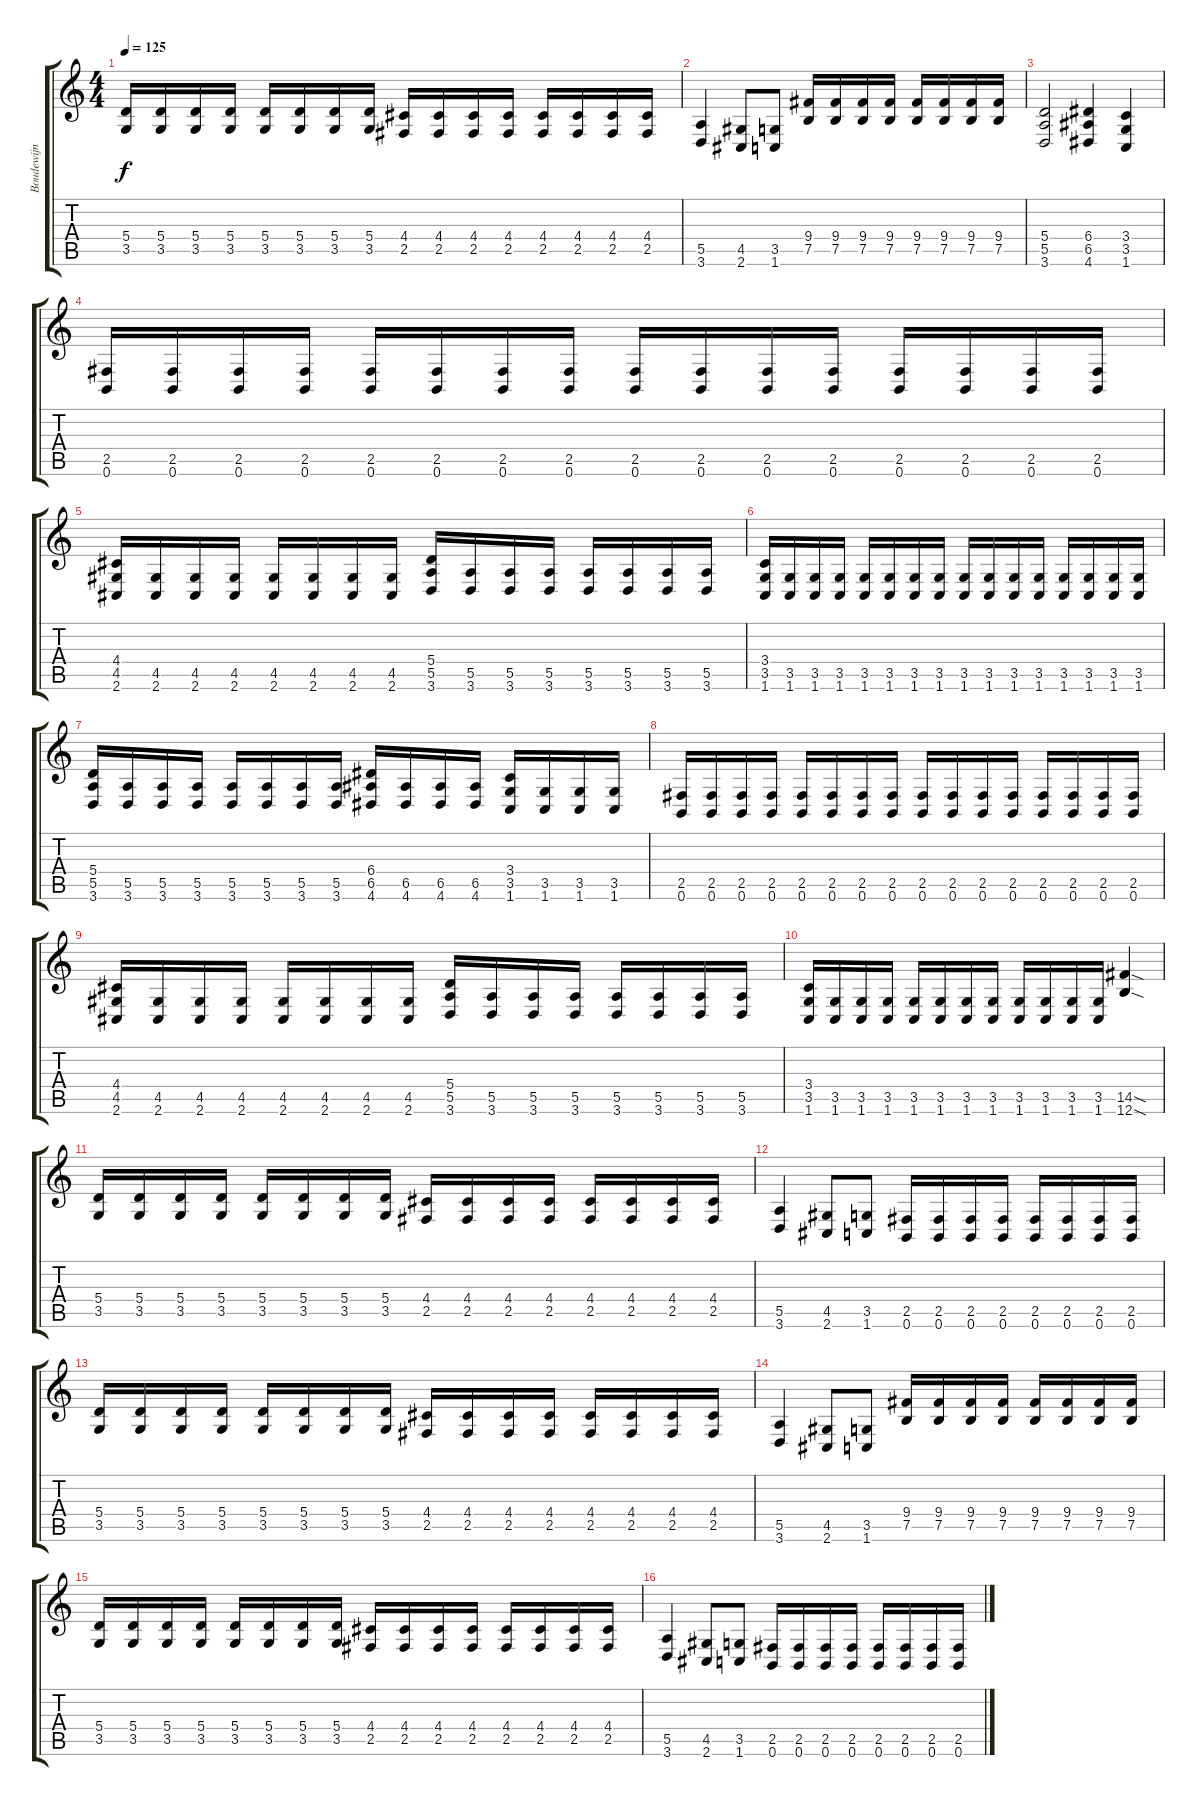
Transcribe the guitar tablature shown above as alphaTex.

\track ("Boudewijn" "Boudewijn") {instrument distortionguitar}
\staff {score tabs}
\tuning (B3 Gb3 D3 A2 E2 B1) {hide}
\ts (4 4)
\tempo 125
\clef g2
\ks c
(5.4 3.5).16{dy f} (5.4 3.5).16 (5.4 3.5).16 (5.4 3.5).16 (5.4 3.5).16 (5.4 3.5).16 (5.4 3.5).16 (5.4 3.5).16 (4.4 2.5).16 (4.4 2.5).16 (4.4 2.5).16 (4.4 2.5).16 (4.4 2.5).16 (4.4 2.5).16 (4.4 2.5).16 (4.4 2.5).16 |
(5.5 3.6).4 (4.5 2.6).8 (3.5 1.6).8 (9.4 7.5).16 (9.4 7.5).16 (9.4 7.5).16 (9.4 7.5).16 (9.4 7.5).16 (9.4 7.5).16 (9.4 7.5).16 (9.4 7.5).16 |
(5.4 5.5 3.6).2 (6.4 6.5 4.6).4 (3.4 3.5 1.6).4 |
(2.5 0.6).16 (2.5 0.6).16 (2.5 0.6).16 (2.5 0.6).16 (2.5 0.6).16 (2.5 0.6).16 (2.5 0.6).16 (2.5 0.6).16 (2.5 0.6).16 (2.5 0.6).16 (2.5 0.6).16 (2.5 0.6).16 (2.5 0.6).16 (2.5 0.6).16 (2.5 0.6).16 (2.5 0.6).16 |
(4.4 4.5 2.6).16 (4.5 2.6).16 (4.5 2.6).16 (4.5 2.6).16 (4.5 2.6).16 (4.5 2.6).16 (4.5 2.6).16 (4.5 2.6).16 (5.4 5.5 3.6).16 (5.5 3.6).16 (5.5 3.6).16 (5.5 3.6).16 (5.5 3.6).16 (5.5 3.6).16 (5.5 3.6).16 (5.5 3.6).16 |
(3.4 3.5 1.6).16 (3.5 1.6).16 (3.5 1.6).16 (3.5 1.6).16 (3.5 1.6).16 (3.5 1.6).16 (3.5 1.6).16 (3.5 1.6).16 (3.5 1.6).16 (3.5 1.6).16 (3.5 1.6).16 (3.5 1.6).16 (3.5 1.6).16 (3.5 1.6).16 (3.5 1.6).16 (3.5 1.6).16 |
(5.4 5.5 3.6).16 (5.5 3.6).16 (5.5 3.6).16 (5.5 3.6).16 (5.5 3.6).16 (5.5 3.6).16 (5.5 3.6).16 (5.5 3.6).16 (6.4 6.5 4.6).16 (6.5 4.6).16 (6.5 4.6).16 (6.5 4.6).16 (3.4 3.5 1.6).16 (3.5 1.6).16 (3.5 1.6).16 (3.5 1.6).16 |
(2.5 0.6).16 (2.5 0.6).16 (2.5 0.6).16 (2.5 0.6).16 (2.5 0.6).16 (2.5 0.6).16 (2.5 0.6).16 (2.5 0.6).16 (2.5 0.6).16 (2.5 0.6).16 (2.5 0.6).16 (2.5 0.6).16 (2.5 0.6).16 (2.5 0.6).16 (2.5 0.6).16 (2.5 0.6).16 |
(4.4 4.5 2.6).16 (4.5 2.6).16 (4.5 2.6).16 (4.5 2.6).16 (4.5 2.6).16 (4.5 2.6).16 (4.5 2.6).16 (4.5 2.6).16 (5.4 5.5 3.6).16 (5.5 3.6).16 (5.5 3.6).16 (5.5 3.6).16 (5.5 3.6).16 (5.5 3.6).16 (5.5 3.6).16 (5.5 3.6).16 |
(3.4 3.5 1.6).16 (3.5 1.6).16 (3.5 1.6).16 (3.5 1.6).16 (3.5 1.6).16 (3.5 1.6).16 (3.5 1.6).16 (3.5 1.6).16 (3.5 1.6).16 (3.5 1.6).16 (3.5 1.6).16 (3.5 1.6).16 (14.5{sod} 12.6{sod}).4 |
(5.4 3.5).16 (5.4 3.5).16 (5.4 3.5).16 (5.4 3.5).16 (5.4 3.5).16 (5.4 3.5).16 (5.4 3.5).16 (5.4 3.5).16 (4.4 2.5).16 (4.4 2.5).16 (4.4 2.5).16 (4.4 2.5).16 (4.4 2.5).16 (4.4 2.5).16 (4.4 2.5).16 (4.4 2.5).16 |
(5.5 3.6).4 (4.5 2.6).8 (3.5 1.6).8 (2.5 0.6).16 (2.5 0.6).16 (2.5 0.6).16 (2.5 0.6).16 (2.5 0.6).16 (2.5 0.6).16 (2.5 0.6).16 (2.5 0.6).16 |
(5.4 3.5).16 (5.4 3.5).16 (5.4 3.5).16 (5.4 3.5).16 (5.4 3.5).16 (5.4 3.5).16 (5.4 3.5).16 (5.4 3.5).16 (4.4 2.5).16 (4.4 2.5).16 (4.4 2.5).16 (4.4 2.5).16 (4.4 2.5).16 (4.4 2.5).16 (4.4 2.5).16 (4.4 2.5).16 |
(5.5 3.6).4 (4.5 2.6).8 (3.5 1.6).8 (9.4 7.5).16 (9.4 7.5).16 (9.4 7.5).16 (9.4 7.5).16 (9.4 7.5).16 (9.4 7.5).16 (9.4 7.5).16 (9.4 7.5).16 |
(5.4 3.5).16 (5.4 3.5).16 (5.4 3.5).16 (5.4 3.5).16 (5.4 3.5).16 (5.4 3.5).16 (5.4 3.5).16 (5.4 3.5).16 (4.4 2.5).16 (4.4 2.5).16 (4.4 2.5).16 (4.4 2.5).16 (4.4 2.5).16 (4.4 2.5).16 (4.4 2.5).16 (4.4 2.5).16 |
(5.5 3.6).4 (4.5 2.6).8 (3.5 1.6).8 (2.5 0.6).16 (2.5 0.6).16 (2.5 0.6).16 (2.5 0.6).16 (2.5 0.6).16 (2.5 0.6).16 (2.5 0.6).16 (2.5 0.6).16
